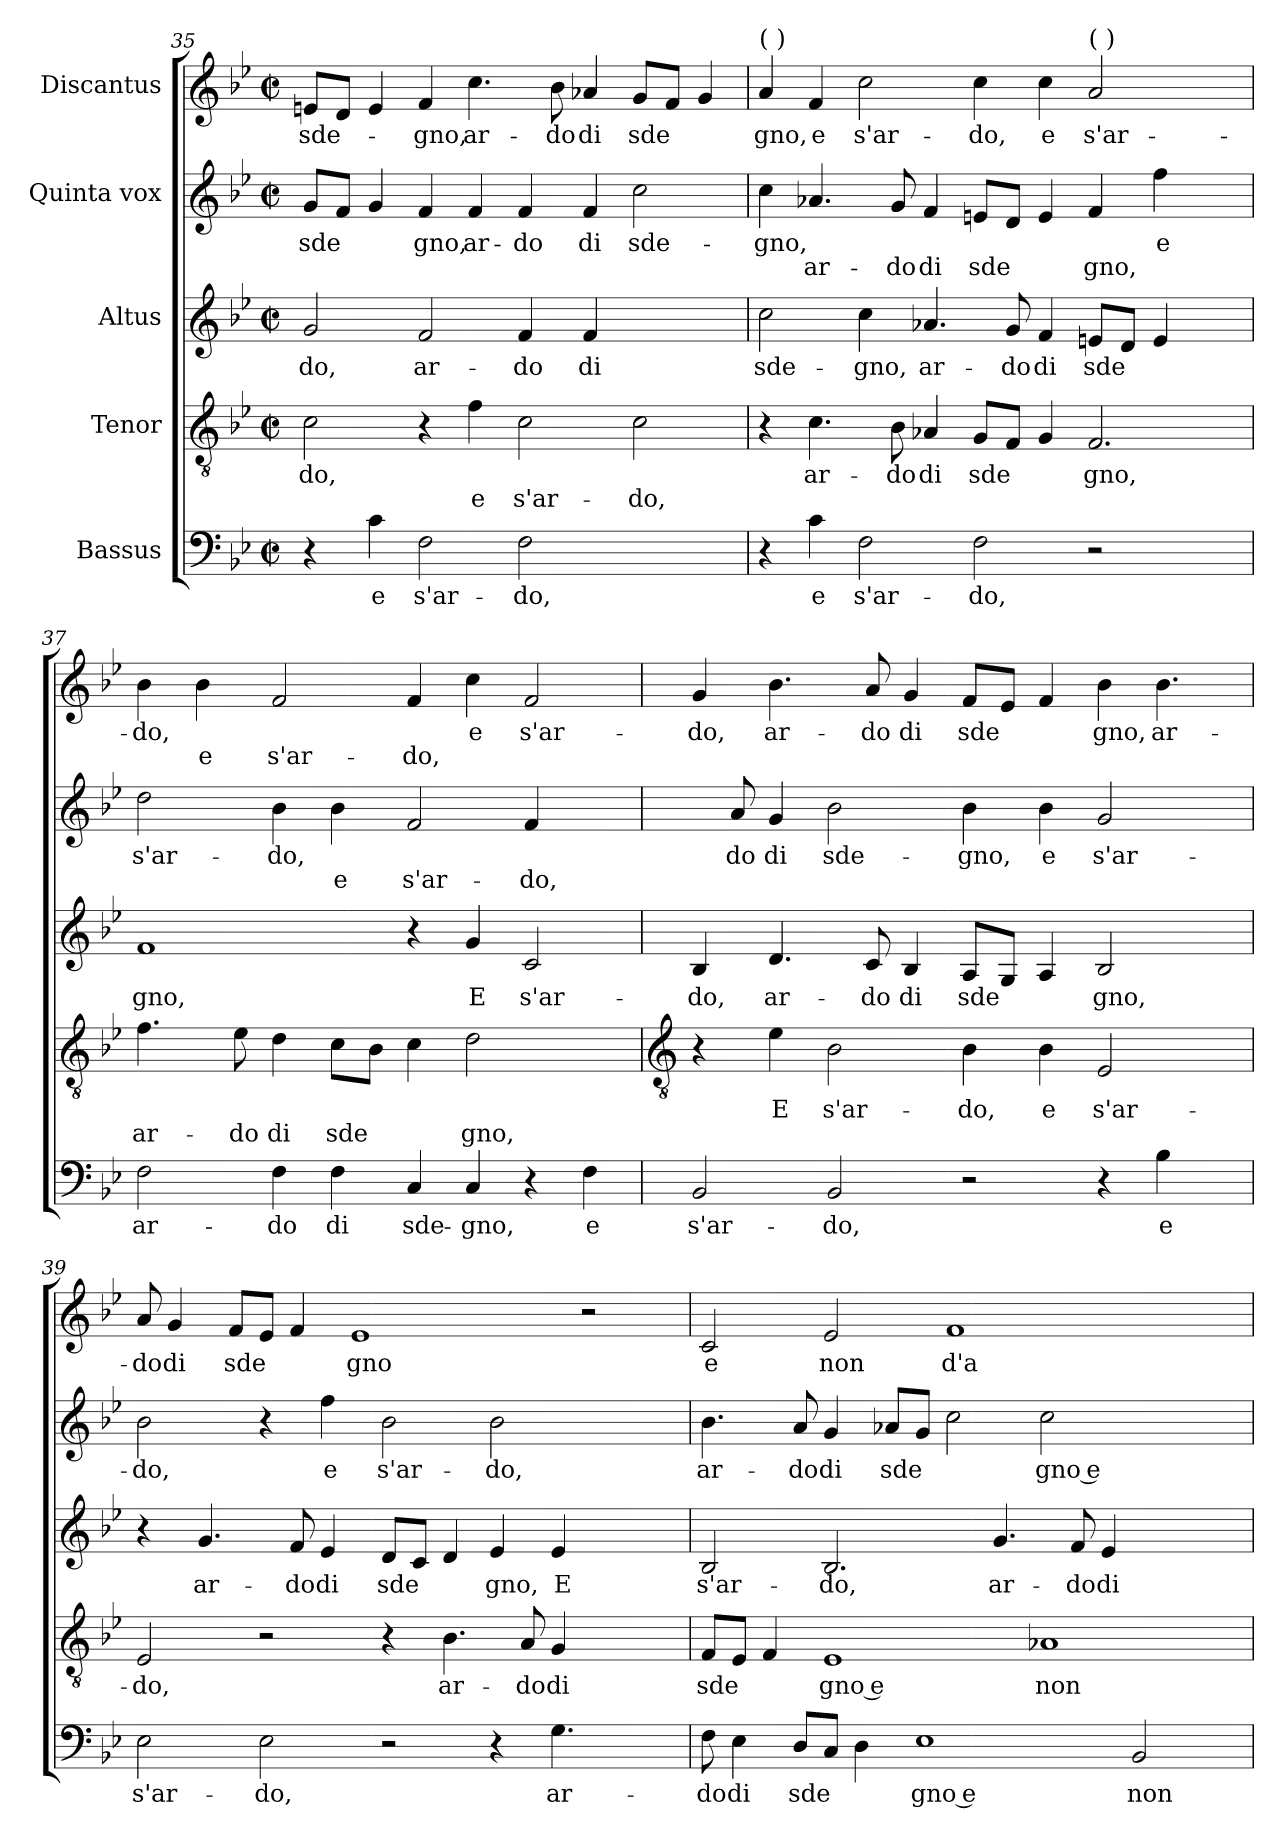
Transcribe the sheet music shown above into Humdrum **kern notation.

**kern	**text	**kern	**text	**text	**kern	**text	**kern	**text	**text	**kern	**text	**text
*part5	*part5	*part4	*part4	*part4	*part3	*part3	*part2	*part2	*part2	*part1	*part1	*part1
*staff5	*staff5	*staff4	*staff4	*staff4	*staff3	*staff3	*staff2	*staff2	*staff2	*staff1	*staff1	*staff1
*I"Bassus	*	*I"Tenor	*	*	*I"Altus	*	*I"Quinta vox	*	*	*I"Discantus	*	*
!!LO:LB:g=z
*clefF4	*	*clefGv2	*	*	*clefG2	*	*clefG2	*	*	*clefG2	*	*
*k[b-e-]	*	*k[b-e-]	*	*	*k[b-e-]	*	*k[b-e-]	*	*	*k[b-e-]	*	*
*B-:	*	*B-:	*	*	*B-:	*	*B-:	*	*	*B-:	*	*
*M4/2	*	*M4/2	*	*	*M4/2	*	*M4/2	*	*	*M4/2	*	*
*met(c|)	*	*met(c|)	*	*	*met(c|)	*	*met(c|)	*	*	*met(c|)	*	*
=35	=35	=35	=35	=35	=35	=35	=35	=35	=35	=35	=35	=35
4qqBB-yy	.	.	.	.	.	.	.	.	.	.	.	.
!	!	!	!LO:LY:b	!	!	!LO:LY:b	!	!LO:LY:b	!	!	!LO:LY:b	!
4r	.	2c	-do,	.	2g	-do,	8gL	sde	.	8enL	sde-	.
.	.	.	.	.	.	.	8fJ	.	.	8dJ	.	.
!	!LO:LY:b	!	!	!	!	!	!	!	!	!	!	!
4c	e	.	.	.	.	.	4g	.	.	4e	.	.
!	!LO:LY:b	!	!	!	!	!LO:LY:b	!	!LO:LY:b	!	!	!LO:LY:b	!
2F	s'ar-	4r	.	.	2f	ar-	4f	gno,	.	4f	-gno,	.
!	!	!	!	!LO:LY:b	!	!	!	!LO:LY:b	!	!	!LO:LY:b	!
.	.	4f	.	e	.	.	4f	ar-	.	4.cc	ar-	.
!	!LO:LY:b	!	!	!LO:LY:b	!	!LO:LY:b	!	!LO:LY:b	!	!	!	!
2F	-do,	2c	.	s'ar-	4f	-do	4f	-do	.	.	.	.
!	!	!	!	!	!	!	!	!	!	!	!LO:LY:b	!
.	.	.	.	.	.	.	.	.	.	8b-	-do	.
!	!	!	!	!	!	!LO:LY:b	!	!LO:LY:b	!	!	!LO:LY:b	!
.	.	.	.	.	4f	di	4f	di	.	4a-X	di	.
!	!	!	!	!LO:LY:b	!	!	!	!LO:LY:b	!	!	!LO:LY:b	!
2ryy	.	2c	.	-do,	2ryy	.	2cc	sde-	.	8gL	sde	.
.	.	.	.	.	.	.	.	.	.	8fJ	.	.
.	.	.	.	.	.	.	.	.	.	4g	.	.
!!LO:LB:g=z
=36	=36	=36	=36	=36	=36	=36	=36	=36	=36	=36	=36	=36
!	!	!	!	!	!	!	!	!	!	!LO:TX:a:t=(  )	!	!
!	!	!	!	!	!	!LO:LY:b	!	!LO:LY:b	!	!	!LO:LY:b	!
4r	.	4r	.	.	2cc	sde-	4cc	-gno,	.	4a	gno,	.
!	!LO:LY:b	!	!LO:LY:b	!	!	!	!	!	!LO:LY:b	!	!LO:LY:b	!
4c	e	4.c	ar-	.	.	.	4.a-X	.	ar-	4f	e	.
!	!LO:LY:b	!	!	!	!	!LO:LY:b	!	!	!	!	!LO:LY:b	!
2F	s'ar-	.	.	.	4cc	-gno,	.	.	.	2cc	s'ar-	.
!	!	!	!LO:LY:b	!	!	!	!	!	!LO:LY:b	!	!	!
.	.	8B-	-do	.	.	.	8g	.	-do	.	.	.
!	!	!	!LO:LY:b	!	!	!LO:LY:b	!	!	!LO:LY:b	!	!	!
.	.	4A-X	di	.	4.a-X	ar-	4f	.	di	.	.	.
!	!LO:LY:b	!	!LO:LY:b	!	!	!	!	!	!LO:LY:b	!	!LO:LY:b	!
2F	-do,	8GL	sde	.	.	.	8enL	.	sde	4cc	-do,	.
!	!	!	!	!	!	!LO:LY:b	!	!	!	!	!	!
.	.	8FJ	.	.	8g	-do	8dJ	.	.	.	.	.
!	!	!	!	!	!	!LO:LY:b	!	!	!	!	!LO:LY:b	!
.	.	4G	.	.	4f	di	4e	.	.	4cc	e	.
!	!	!	!	!	!	!	!	!	!	!LO:TX:a:t=(  )	!	!
!	!	!	!LO:LY:b	!	!	!LO:LY:b	!	!	!LO:LY:b	!	!LO:LY:b	!
2r	.	2.F	gno,	.	8enL	sde	4f	.	gno,	2a	s'ar-	.
.	.	.	.	.	8dJ	.	.	.	.	.	.	.
!	!	!	!	!	!	!	!	!LO:LY:b	!	!	!	!
.	.	.	.	.	4e	.	4ff	e	.	.	.	.
4ryy	.	.	.	.	4ryy	.	4ryy	.	.	4ryy	.	.
=37	=37	=37	=37	=37	=37	=37	=37	=37	=37	=37	=37	=37
!	!LO:LY:b	!	!	!LO:LY:b	!	!LO:LY:b	!	!LO:LY:b	!	!	!LO:LY:b	!
2F	ar-	4.f	.	ar-	1f	gno,	2dd	s'ar-	.	4b-	-do,	.
!	!	!	!	!	!	!	!	!	!	!	!	!LO:LY:b
.	.	.	.	.	.	.	.	.	.	4b-	.	e
!	!	!	!	!LO:LY:b	!	!	!	!	!	!	!	!
.	.	8e-	.	-do	.	.	.	.	.	.	.	.
!	!LO:LY:b	!	!	!LO:LY:b	!	!	!	!LO:LY:b	!	!	!	!LO:LY:b
4F	-do	4d	.	di	.	.	4b-	-do,	.	2f	.	s'ar-
!	!LO:LY:b	!	!	!LO:LY:b	!	!	!	!	!LO:LY:b	!	!	!
4F	di	8cL	.	sde	.	.	4b-	.	e	.	.	.
.	.	8B-J	.	.	.	.	.	.	.	.	.	.
!	!LO:LY:b	!	!	!	!	!	!	!	!LO:LY:b	!	!	!LO:LY:b
4C	sde-	4c	.	.	4r	.	2f	.	s'ar-	4f	.	-do,
!	!LO:LY:b	!	!	!LO:LY:b	!	!LO:LY:b	!	!	!	!	!LO:LY:b	!
4C	-gno,	2d	.	gno,	4g	E	.	.	.	4cc	e	.
!	!	!	!	!	!	!LO:LY:b	!	!	!LO:LY:b	!	!LO:LY:b	!
4r	.	.	.	.	2c	s'ar-	4f	.	-do,	2f	s'ar-	.
!	!LO:LY:b	!	!	!	!	!	!	!LO:LY:b	!	!	!	!
4F	e	4ryy	.	.	.	.	[4b-yy	ar-	.	.	.	.
!!LO:LB:g=z
=38	=38	=38	=38	=38	=38	=38	=38	=38	=38	=38	=38	=38
*	*	*clefGv2	*	*	*	*	*	*	*	*	*	*
!	!LO:LY:b	!	!	!	!	!LO:LY:b	!	!	!	!	!LO:LY:b	!
2BB-	s'ar-	4r	.	.	4B-	-do,	8b-yy]	.	.	4g	-do,	.
!	!	!	!	!	!	!	!	!LO:LY:b	!	!	!	!
.	.	.	.	.	.	.	8a	-do	.	.	.	.
!	!	!	!LO:LY:b	!	!	!LO:LY:b	!	!LO:LY:b	!	!	!LO:LY:b	!
.	.	4e-	E	.	4.d	ar-	4g	di	.	4.b-	ar-	.
!	!LO:LY:b	!	!LO:LY:b	!	!	!	!	!LO:LY:b	!	!	!	!
2BB-	-do,	2B-	s'ar-	.	.	.	2b-	sde-	.	.	.	.
!	!	!	!	!	!	!LO:LY:b	!	!	!	!	!LO:LY:b	!
.	.	.	.	.	8c	-do	.	.	.	8a	-do	.
!	!	!	!	!	!	!LO:LY:b	!	!	!	!	!LO:LY:b	!
.	.	.	.	.	4B-	di	.	.	.	4g	di	.
!	!	!	!LO:LY:b	!	!	!LO:LY:b	!	!LO:LY:b	!	!	!LO:LY:b	!
2r	.	4B-	-do,	.	8AL	sde	4b-	-gno,	.	8fL	sde	.
.	.	.	.	.	8GJ	.	.	.	.	8e-J	.	.
!	!	!	!LO:LY:b	!	!	!	!	!LO:LY:b	!	!	!	!
.	.	4B-	e	.	4A	.	4b-	e	.	4f	.	.
!	!	!	!LO:LY:b	!	!	!LO:LY:b	!	!LO:LY:b	!	!	!LO:LY:b	!
4r	.	2E-	s'ar-	.	2B-	gno,	2g	s'ar-	.	4b-	gno,	.
!	!LO:LY:b	!	!	!	!	!	!	!	!	!	!LO:LY:b	!
4B-	e	.	.	.	.	.	.	.	.	4.b-	ar-	.
8ryy	.	8ryy	.	.	8ryy	.	8ryy	.	.	.	.	.
!!LO:LB:g=z
=39	=39	=39	=39	=39	=39	=39	=39	=39	=39	=39	=39	=39
!	!LO:LY:b	!	!LO:LY:b	!	!	!	!	!LO:LY:b	!	!	!LO:LY:b	!
2E-	s'ar-	2E-	-do,	.	4r	.	2b-	-do,	.	8a	-do	.
!	!	!	!	!	!	!	!	!	!	!	!LO:LY:b	!
.	.	.	.	.	.	.	.	.	.	4g	di	.
!	!	!	!	!	!	!LO:LY:b	!	!	!	!	!	!
.	.	.	.	.	4.g	ar-	.	.	.	.	.	.
!	!	!	!	!	!	!	!	!	!	!	!LO:LY:b	!
.	.	.	.	.	.	.	.	.	.	8fL	sde	.
!	!LO:LY:b	!	!	!	!	!	!	!	!	!	!	!
2E-	-do,	2r	.	.	.	.	4r	.	.	8e-J	.	.
!	!	!	!	!	!	!LO:LY:b	!	!	!	!	!	!
.	.	.	.	.	8f	-do	.	.	.	4f	.	.
!	!	!	!	!	!	!LO:LY:b	!	!LO:LY:b	!	!	!	!
.	.	.	.	.	4e-	di	4ff	e	.	.	.	.
!	!	!	!	!	!	!	!	!	!	!	!LO:LY:b	!
.	.	.	.	.	.	.	.	.	.	1e-	gno	.
!	!	!	!	!	!	!LO:LY:b	!	!LO:LY:b	!	!	!	!
2r	.	4r	.	.	8dL	sde	2b-	s'ar-	.	.	.	.
.	.	.	.	.	8cJ	.	.	.	.	.	.	.
!	!	!	!LO:LY:b	!	!	!	!	!	!	!	!	!
.	.	4.B-	ar-	.	4d	.	.	.	.	.	.	.
!	!	!	!	!	!	!LO:LY:b	!	!LO:LY:b	!	!	!	!
4r	.	.	.	.	4e-	gno,	2b-	-do,	.	.	.	.
!	!	!	!LO:LY:b	!	!	!	!	!	!	!	!	!
.	.	8A	-do	.	.	.	.	.	.	.	.	.
!	!LO:LY:b	!	!LO:LY:b	!	!	!LO:LY:b	!	!	!	!	!	!
4.G	ar-	4G	di	.	4e-	E	.	.	.	.	.	.
.	.	.	.	.	.	.	.	.	.	2r	.	.
.	.	4.ryy	.	.	4.ryy	.	4.ryy	.	.	.	.	.
4ryy	.	.	.	.	.	.	.	.	.	.	.	.
=40	=40	=40	=40	=40	=40	=40	=40	=40	=40	=40	=40	=40
!	!LO:LY:b	!	!LO:LY:b	!	!	!LO:LY:b	!	!LO:LY:b	!	!	!LO:LY:b	!
8F	-do	8FL	sde	.	2B-	s'ar-	4.b-	ar-	.	2c	e	.
!	!LO:LY:b	!	!	!	!	!	!	!	!	!	!	!
4E-	di	8E-J	.	.	.	.	.	.	.	.	.	.
.	.	4F	.	.	.	.	.	.	.	.	.	.
!	!LO:LY:b	!	!	!	!	!	!	!LO:LY:b	!	!	!	!
8DL	sde	.	.	.	.	.	8a	-do	.	.	.	.
!	!	!	!LO:LY:b	!	!	!LO:LY:b	!	!LO:LY:b	!	!	!LO:LY:b	!
8CJ	.	1E-	gno e	.	2.B-	-do,	4g	di	.	2e-	non	.
4D	.	.	.	.	.	.	.	.	.	.	.	.
!	!	!	!	!	!	!	!	!LO:LY:b	!	!	!	!
.	.	.	.	.	.	.	8a-XL	sde	.	.	.	.
!	!LO:LY:b	!	!	!	!	!	!	!	!	!	!	!
1E-	gno e	.	.	.	.	.	8gJ	.	.	.	.	.
!	!	!	!	!	!	!	!	!	!	!	!LO:LY:b	!
.	.	.	.	.	.	.	2cc	.	.	1f	d'a-	.
!	!	!	!	!	!	!LO:LY:b	!	!	!	!	!	!
.	.	.	.	.	4.g	ar-	.	.	.	.	.	.
!	!	!	!LO:LY:b	!	!	!	!	!LO:LY:b	!	!	!	!
.	.	1A-	non	.	.	.	2cc	gno e	.	.	.	.
!	!	!	!	!	!	!LO:LY:b	!	!	!	!	!	!
.	.	.	.	.	8f	-do	.	.	.	.	.	.
!	!	!	!	!	!	!LO:LY:b	!	!	!	!	!	!
.	.	.	.	.	4e-	di	.	.	.	.	.	.
!	!LO:LY:b	!	!	!	!	!	!	!	!	!	!	!
2BB-	non	.	.	.	.	.	.	.	.	.	.	.
.	.	.	.	.	2ryy	.	2ryy	.	.	2ryy	.	.
8ryy	.	.	.	.	.	.	.	.	.	.	.	.
=	=	=	=	=	=	=	=	=	=	=	=	=
*-	*-	*-	*-	*-	*-	*-	*-	*-	*-	*-	*-	*-
